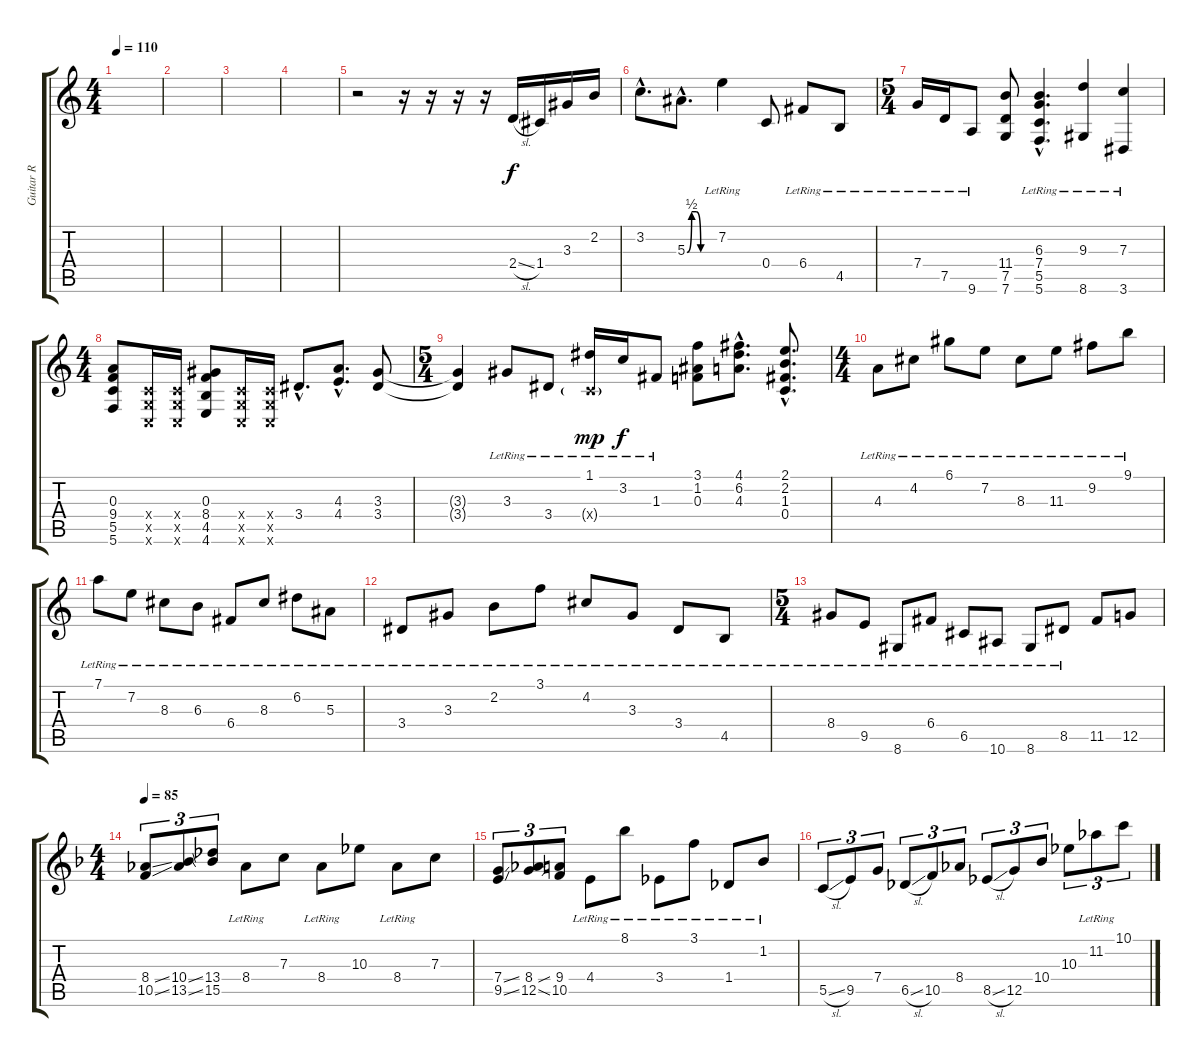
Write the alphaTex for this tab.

\track ("Guitar R" "Guitar R") {instrument overdrivenguitar}
\staff {score tabs}
\tuning (D4 A3 F3 C3 G2 C2) {hide}
\ts (4 4)
\tempo 110
\clef g2
\ks c
|
|
|
|
r.2 r.16 r.16 r.16 r.16 2.4{sl}.16 1.4.16 3.3.16 2.2.16 |
3.2{hac}.8{d} 5.3{be (custom 0 0 10 2 20 2 30 0 60 0) hac}.8{d} 7.2{lr}.4 0.4.8 6.4{lr}.8 4.5{lr}.8 |
\ts (5 4)
7.4{lr}.16 7.5{lr}.16 9.6{lr}.8 (11.4 7.5 7.6).8 (6.3{hac lr} 7.4{hac lr} 5.5{hac lr} 5.6{hac lr}).4{d} (9.3{lr} 8.6{lr}).4 (7.3{lr} 3.6{lr}).4 |
\ts (4 4)
(0.3 9.4 5.5 5.6).8 (0.4{x} 0.5{x} 0.6{x}).16 (0.4{x} 0.5{x} 0.6{x}).16 (0.3 8.4 4.5 4.6).8 (0.4{x} 0.5{x} 0.6{x}).16 (0.4{x} 0.5{x} 0.6{x}).16 3.4{hac}.8{d} (4.3{hac} 4.4{hac}).8{d} (3.3 3.4).8 |
\ts (5 4)
(3.3{t} 3.4{t}).4 3.3{lr}.8 3.4{lr}.8 (1.1{lr} 0.4{g x}).16{dy mp} 3.2{lr}.16{dy f} 1.3{lr}.8 (3.1 1.2 0.3).8 (4.1{hac} 6.2{hac} 4.3{hac}).8{d} (2.1{hac} 2.2{hac} 1.3{hac} 0.4{hac}).8{d} |
\ts (4 4)
4.3{lr}.8 4.2{lr}.8 6.1{lr}.8 7.2{lr}.8 8.3{lr}.8 11.3{lr}.8 9.2{lr}.8 9.1{lr}.8 |
7.1{lr}.8 7.2{lr}.8 8.3{lr}.8 6.3{lr}.8 6.4{lr}.8 8.3{lr}.8 6.2{lr}.8 5.3{lr}.8 |
3.4{lr}.8 3.3{lr}.8 2.2{lr}.8 3.1{lr}.8 4.2{lr}.8 3.3{lr}.8 3.4{lr}.8 4.5{lr}.8 |
\ts (5 4)
8.4{lr}.8 9.5{lr}.8 8.6{lr}.8 6.4{lr}.8 6.5{lr}.8 10.6{lr}.8 8.6{lr}.8 8.5{lr}.8 11.5.8 12.5.8 |
\ts (4 4)
\tempo 85
\ks dminor
(8.4{ss} 10.5{ss}).8{tu (3 2)} (10.4{ss} 13.5{ss}).8{tu (3 2)} (13.4 15.5).8{tu (3 2)} 8.4{lr}.8 7.3.8 8.4{lr}.8 10.3.8 8.4{lr}.8 7.3.8 |
(7.4{ss} 9.5{ss}).8{tu (3 2)} (8.4{ss} 12.5{ss}).8{tu (3 2)} (9.4 10.5).8{tu (3 2)} 4.4{lr}.8 8.1{lr}.8 3.4{lr}.8 3.1{lr}.8 1.4{lr}.8 1.2{lr}.8 |
5.5{sl}.8{tu (3 2)} 9.5.8{tu (3 2)} 7.4.8{tu (3 2)} 6.5{sl}.8{tu (3 2)} 10.5.8{tu (3 2)} 8.4.8{tu (3 2)} 8.5{sl}.8{tu (3 2)} 12.5.8{tu (3 2)} 10.4.8{tu (3 2)} 10.3.8{tu (3 2)} 11.2{lr}.8{tu (3 2)} 10.1{lr}.8{tu (3 2)}
